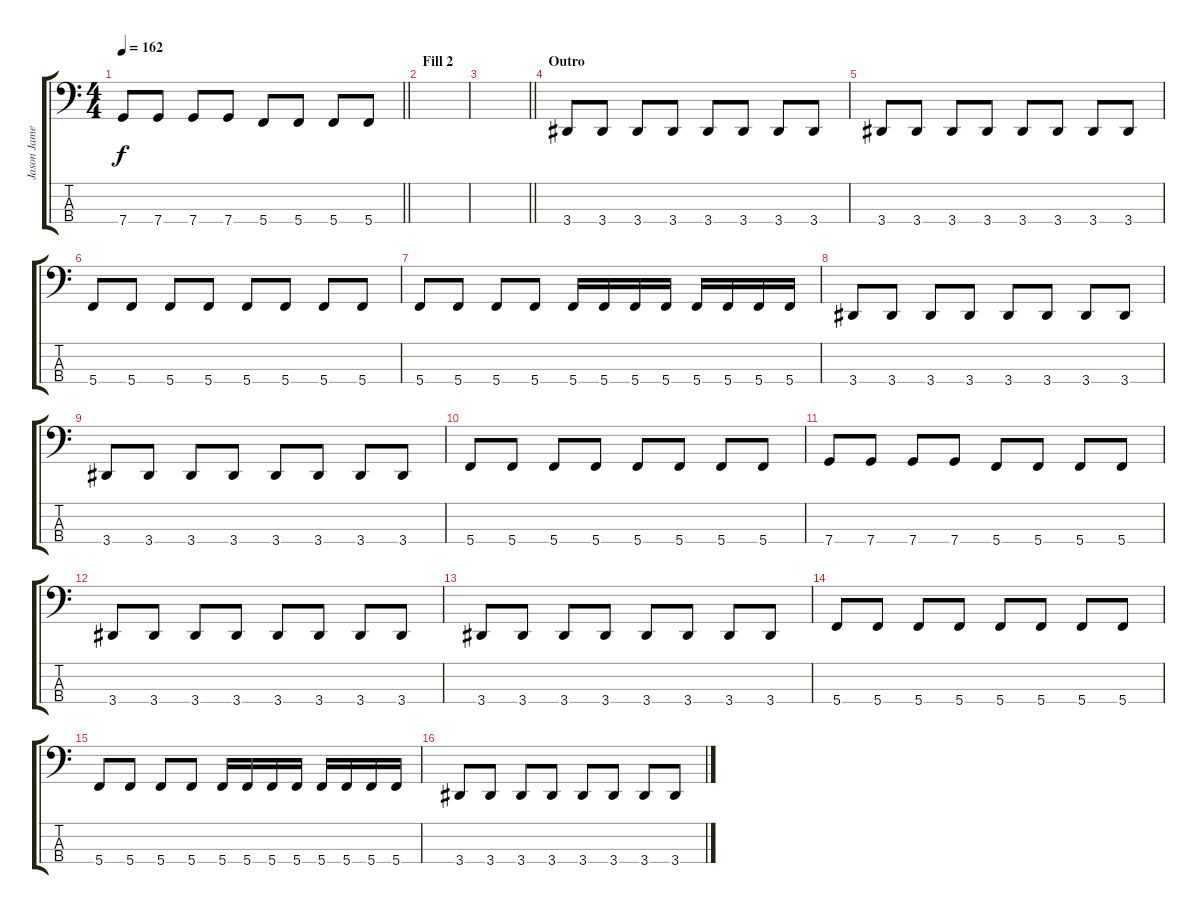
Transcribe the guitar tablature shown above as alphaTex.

\track ("Jason James" "Jason Jame") {instrument electricbasspick}
\staff {score tabs}
\tuning (F2 C2 G1 C1) {hide}
\ts (4 4)
\tempo 162
\clef f4
\barLineRight lightlight
\ks c
7.4.8{dy f} 7.4.8 7.4.8 7.4.8 5.4.8 5.4.8 5.4.8 5.4.8 |
\section ("" "Fill 2")
|
\barLineRight lightlight
|
\section ("" "Outro")
3.4.8 3.4.8 3.4.8 3.4.8 3.4.8 3.4.8 3.4.8 3.4.8 |
3.4.8 3.4.8 3.4.8 3.4.8 3.4.8 3.4.8 3.4.8 3.4.8 |
5.4.8 5.4.8 5.4.8 5.4.8 5.4.8 5.4.8 5.4.8 5.4.8 |
5.4.8 5.4.8 5.4.8 5.4.8 5.4.16 5.4.16 5.4.16 5.4.16 5.4.16 5.4.16 5.4.16 5.4.16 |
3.4.8 3.4.8 3.4.8 3.4.8 3.4.8 3.4.8 3.4.8 3.4.8 |
3.4.8 3.4.8 3.4.8 3.4.8 3.4.8 3.4.8 3.4.8 3.4.8 |
5.4.8 5.4.8 5.4.8 5.4.8 5.4.8 5.4.8 5.4.8 5.4.8 |
7.4.8 7.4.8 7.4.8 7.4.8 5.4.8 5.4.8 5.4.8 5.4.8 |
3.4.8 3.4.8 3.4.8 3.4.8 3.4.8 3.4.8 3.4.8 3.4.8 |
3.4.8 3.4.8 3.4.8 3.4.8 3.4.8 3.4.8 3.4.8 3.4.8 |
5.4.8 5.4.8 5.4.8 5.4.8 5.4.8 5.4.8 5.4.8 5.4.8 |
5.4.8 5.4.8 5.4.8 5.4.8 5.4.16 5.4.16 5.4.16 5.4.16 5.4.16 5.4.16 5.4.16 5.4.16 |
3.4.8 3.4.8 3.4.8 3.4.8 3.4.8 3.4.8 3.4.8 3.4.8
